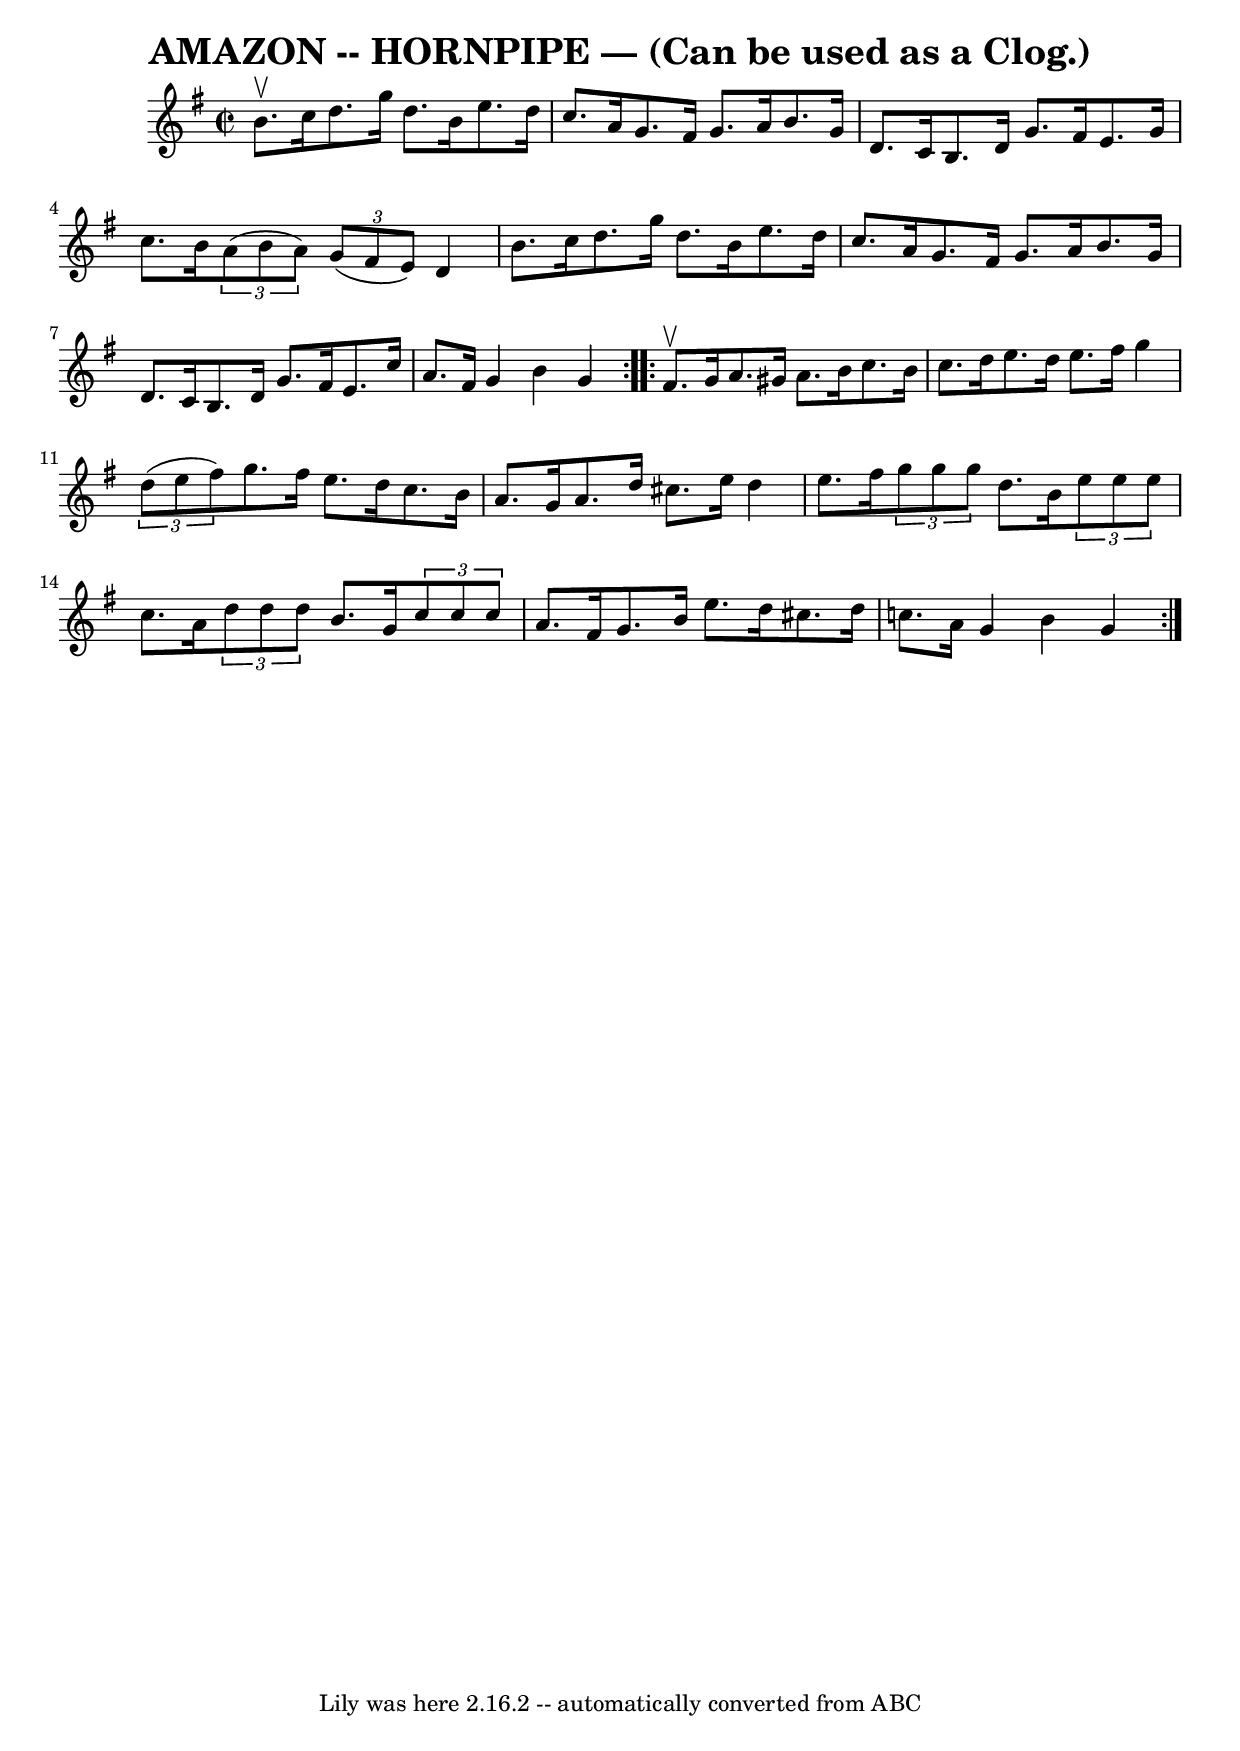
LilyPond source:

\version "2.16.2"
\include "Mammoth.ily"
\header {
  %% book = "Ryan's Mammoth Collection of Fiddle Tunes"
  crossRefNumber = "1"
  footnotes = ""
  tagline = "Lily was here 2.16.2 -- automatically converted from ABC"
  title = "AMAZON -- HORNPIPE — (Can be used as a Clog.)"

}
voicedefault =  {



  \repeat volta 2 {

    \override Staff.TimeSignature #'style = #'C
    \time 2/2 
    \key g \major
 b'8.^\upbow c''16        |
    d''8.    
    g''16 d''8. b'16 e''8. d''16 c''8. a'16    |
    g'8.    
    fis'16 g'8. a'16 b'8. g'16 d'8. c'16    |
    b8.    
    d'16 g'8. fis'16 e'8. g'16 c''8. b'16    |
    
    \times 2/3 { a'8 (b'8 a'8) 
	       }   \times 2/3 { g'8 (fis'8 e'8  
				-) 
			      } d'4 b'8. c''16    |
    |
    d''8. g''16 d''8.  
    b'16 e''8. d''16 c''8. a'16    |
    g'8. fis'16 g'8.  
    a'16 b'8. g'16 d'8. c'16    |
    b8. d'16 g'8.    
    fis'16 e'8. c''16 a'8. fis'16    |
    g'4 b'4 g'4    
  }  
  
  \repeat volta 2 {
    fis'8.^\upbow g'16        |
    a'8. gis'16   
    a'8. b'16 c''8. b'16 c''8. d''16    |
    e''8. d''16   
    e''8. fis''16 g''4    \times 2/3 { d''8 (e''8 fis''8) 
				     }   
    |
    g''8. fis''16 e''8. d''16 c''8. b'16 a'8. g'16  
    |
    a'8. d''16 cis''8. e''16 d''4 e''8. fis''16    
    |
    |
    \times 2/3 { g''8 g''8 g''8  
	       } d''8. b'16  
    \times 2/3 { e''8 e''8 e''8  
	       } c''8. a'16    |
    
    \times 2/3 { d''8 d''8 d''8  
	       } b'8. g'16    \times 2/3 { c''8    
					   c''8 c''8  
					 } a'8. fis'16    |
    g'8. b'16 e''8. d''16   
    cis''8. d''16 c''!8. a'16    |
    g'4 b'4 g'4    
  }   

}

\score{
  <<

    \context Staff="default"
    {
      \voicedefault 
      
    }

  >>
  \layout {
    
  }
  \midi {
  }

}
